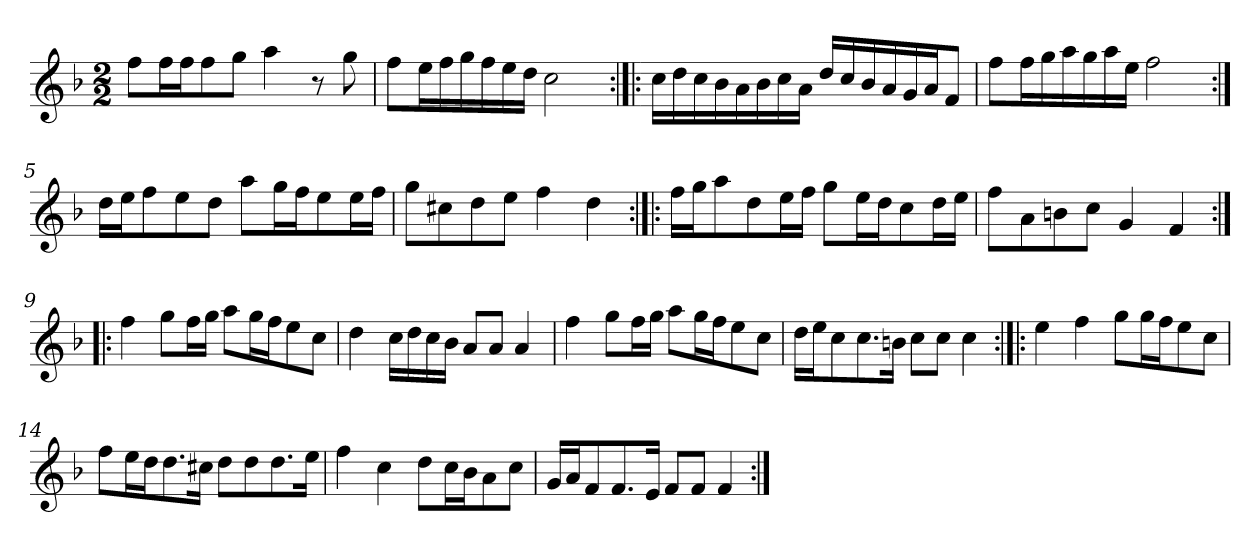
**kern
*part1
*staff1
*clefG2
*k[b-]
*F:
*M2/2
*MM120
=1
8ff\L
16ff\L
16ff\J
8ff\
8gg\J
4aa
8r
8gg
=2
8ff\L
16ee\L
16ff\
16gg\
16ff\
16ee\
16dd\JJ
2cc
=3:|!|:
16cc\LL
16dd\
16cc\
16b-\
16a\
16b-\
16cc\
16a\JJ
16dd/LL
16cc/
16b-/
16a/
16g/
16a/J
8f/J
=4
8ff\L
16ff\L
16gg\
16aa\
16gg\
16aa\
16ee\JJ
2ff
=5:|!
16dd\LL
16ee\J
8ff\
8ee\
8dd\J
8aa\L
16gg\L
16ff\J
8ee\
16ee\L
16ff\JJ
=6
8gg\L
8cc#X\
8dd\
8ee\J
4ff
4dd
=7:|!|:
16ff\LL
16gg\J
8aa\
8dd\
16ee\L
16ff\JJ
8gg\L
16ee\L
16dd\J
8cc\
16dd\L
16ee\JJ
=8
8ff\L
8a\
8bn\
8cc\J
4g
4f
=9:|!|:
4ff
8gg\L
16ff\L
16gg\JJ
8aa\L
16gg\L
16ff\J
8ee\
8cc\J
=10
4dd
16cc\LL
16dd\
16cc\
16b-\JJ
8a/L
8a/J
4a
=11
4ff
8gg\L
16ff\L
16gg\JJ
8aa\L
16gg\L
16ff\J
8ee\
8cc\J
=12
16dd\LL
16ee\J
8cc\
8.cc\
16bn\Jk
8cc\L
8cc\J
4cc
=13:|!|:
4ee
4ff
8gg\L
16gg\L
16ff\J
8ee\
8cc\J
=14
8ff\L
16ee\L
16dd\J
8.dd\
16cc#X\Jk
8dd\L
8dd\
8.dd\
16ee\Jk
=15
4ff
4cc
8dd\L
16cc\L
16b-\J
8a\
8cc\J
=16
16g/LL
16a/J
8f/
8.f/
16e/Jk
8f/L
8f/J
4f
=:|!
*-
